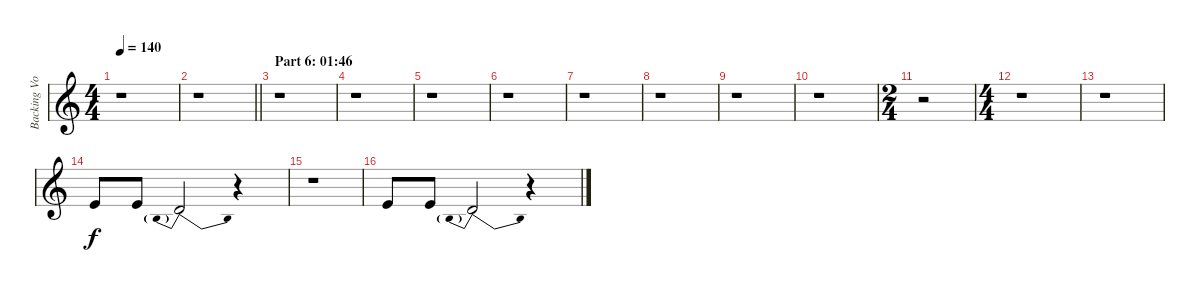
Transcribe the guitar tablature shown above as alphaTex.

\track ("Backing Vocals" "Backing Vo") {instrument lead2sawtooth}
\staff {score}
\tuning (E4 B3 G3 D3 A2 E2) {hide}
\ts (4 4)
\tempo 140
\clef g2
\ks c
r.1{dy f} |
\barLineRight lightlight
r.1 |
\section ("" "Part 6: 01:46")
r.1 |
r.1 |
r.1 |
r.1 |
r.1 |
r.1 |
r.1 |
r.1 |
\ts (2 4)
r.2 |
\ts (4 4)
r.1 |
r.1 |
5.2.8 5.2.8 0.2{be (prebendrelease 0 6 60 0)}.2 r.4 |
r.1 |
5.2.8 5.2.8 0.2{be (prebendrelease 0 6 60 0)}.2 r.4
